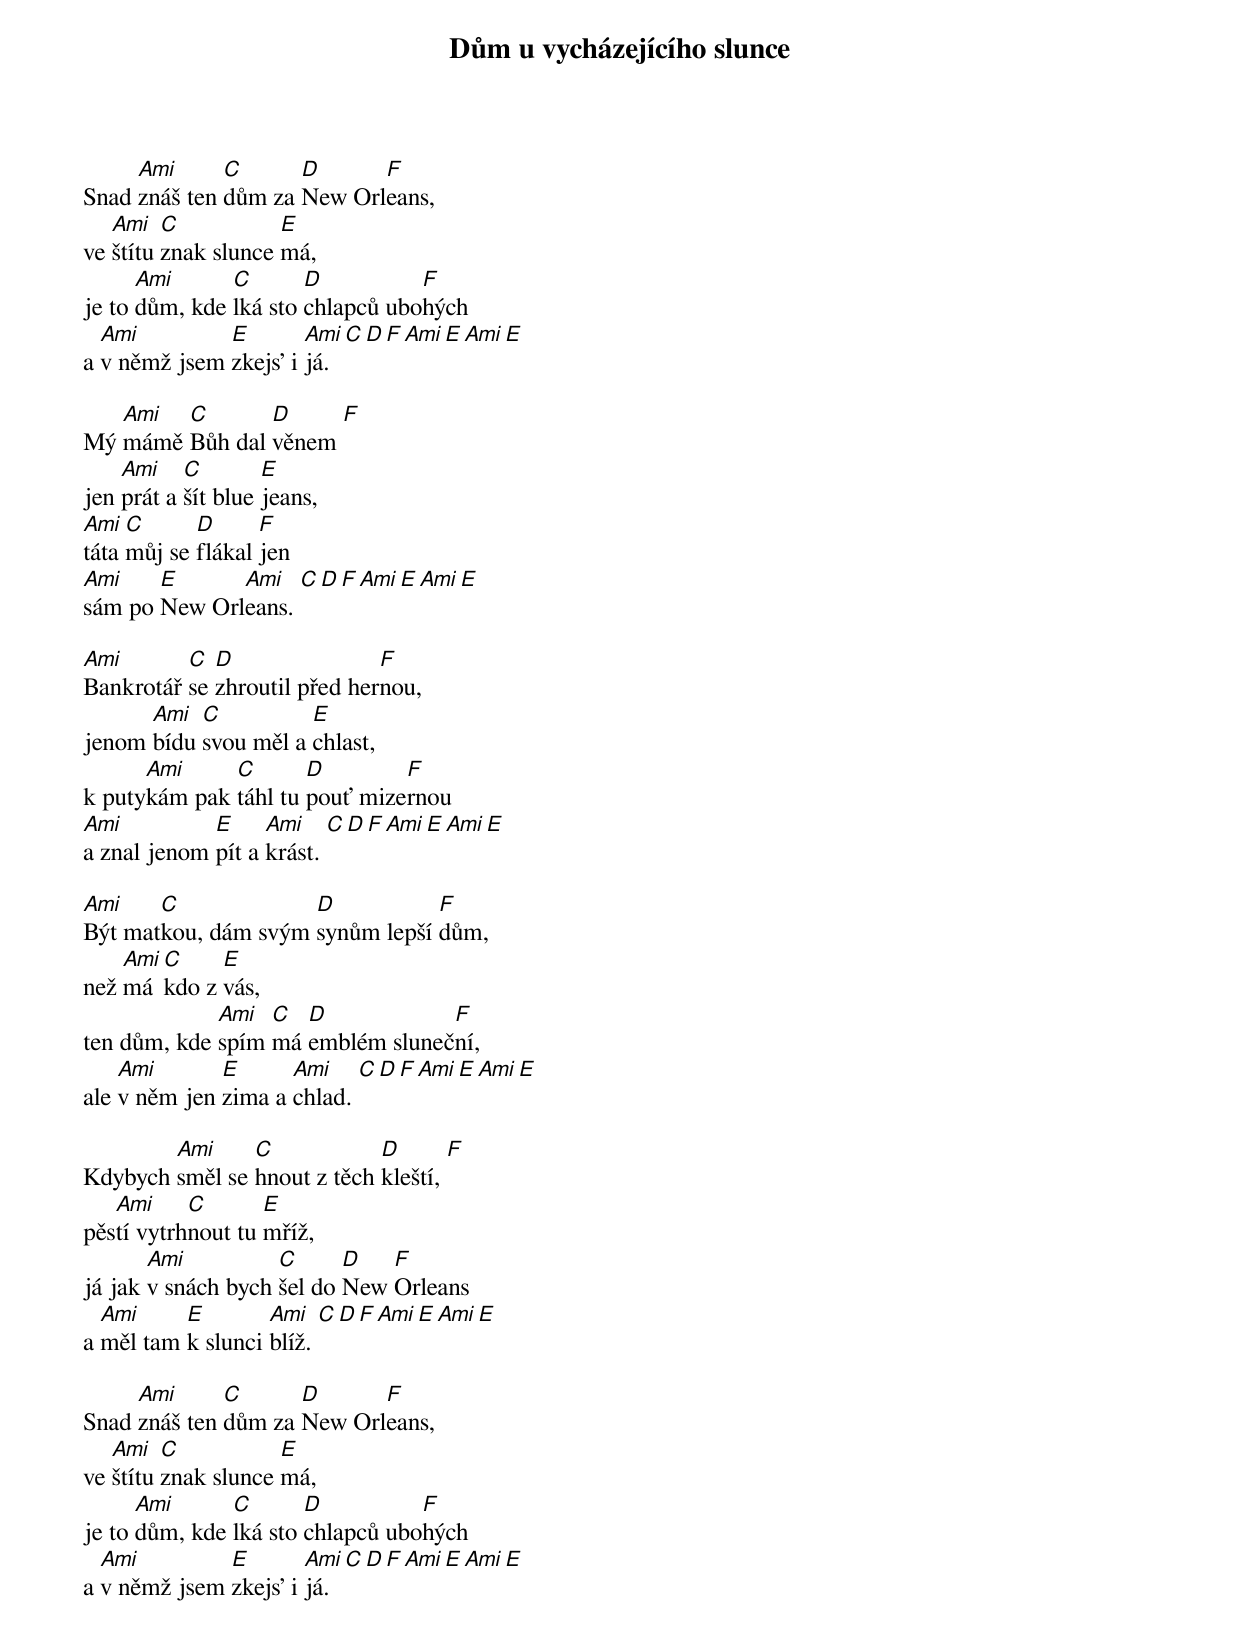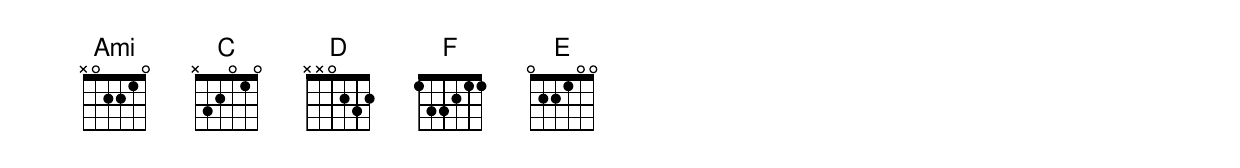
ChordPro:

{title: Dům u vycházejícího slunce}
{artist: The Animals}
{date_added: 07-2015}
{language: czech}
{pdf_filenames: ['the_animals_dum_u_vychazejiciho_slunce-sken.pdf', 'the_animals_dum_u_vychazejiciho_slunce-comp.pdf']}
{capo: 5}
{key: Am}
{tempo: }
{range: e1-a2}
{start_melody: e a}
{start_of_verse}
Snad [Ami]znáš ten [C]dům za [D]New Orl[F]eans,
ve [Ami]štítu [C]znak slunce [E]má,
je to [Ami]dům, kde [C]lká sto [D]chlapců ubo[F]hých
a [Ami]v němž jsem [E]zkejs' i [Ami]já. [C][D][F][Ami][E][Ami][E]
{end_of_verse}

{start_of_verse}
Mý [Ami]mámě [C]Bůh dal [D]věnem [F]
jen [Ami]prát a [C]šít blue [E]jeans,
[Ami]táta [C]můj se [D]flákal [F]jen
[Ami]sám po [E]New Orl[Ami]eans. [C][D][F][Ami][E][Ami][E]
{end_of_verse}

{start_of_verse}
[Ami]Bankrotář [C]se [D]zhroutil před her[F]nou,
jenom [Ami]bídu [C]svou měl a [E]chlast,
k puty[Ami]kám pak [C]táhl tu [D]pouť mize[F]rnou
[Ami]a znal jenom [E]pít a [Ami]krást. [C][D][F][Ami][E][Ami][E]
{end_of_verse}

{start_of_verse}
[Ami]Být mat[C]kou, dám svým [D]synům lepší [F]dům,
než [Ami]má [C]kdo z [E]vás,
ten dům, kde [Ami]spím [C]má [D]emblém sluneč[F]ní,
ale [Ami]v něm jen [E]zima a [Ami]chlad. [C][D][F][Ami][E][Ami][E]
{end_of_verse}

{start_of_verse}
Kdybych [Ami]směl se [C]hnout z těch [D]kleští, [F]
pěs[Ami]tí vytrh[C]nout tu [E]mříž,
já jak [Ami]v snách bych [C]šel do [D]New [F]Orleans
a [Ami]měl tam [E]k slunci [Ami]blíž. [C][D][F][Ami][E][Ami][E]
{end_of_verse}

{start_of_verse}
Snad [Ami]znáš ten [C]dům za [D]New Orl[F]eans,
ve [Ami]štítu [C]znak slunce [E]má,
je to [Ami]dům, kde [C]lká sto [D]chlapců ubo[F]hých
a [Ami]v němž jsem [E]zkejs' i [Ami]já. [C][D][F][Ami][E][Ami][E]
{end_of_verse}
